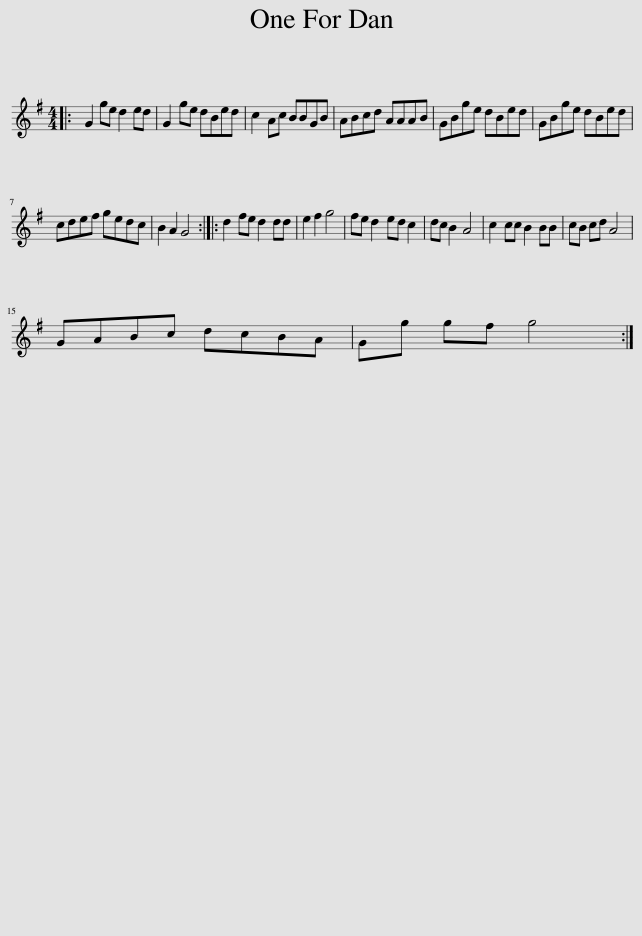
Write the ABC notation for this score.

X:1
L:1/8
M:4/4
I:linebreak $
K:G
V:1 treble
V:1
|: G2 ge d2 ed | G2 ge dBed | c2 Ac BBGB | ABcd AAAB | GBge dBed | %5
 GBge dBed |$ cdef gedc | B2 A2 G4 :: d2 fe d2 dd | e2 f2 g4 | %10
 fe d2 ed c2 | dc B2 A4 | c2 cc B2 BB | cB cd A4 |$ GABc dcBA | %15
 Gg gf g4 :| %16
